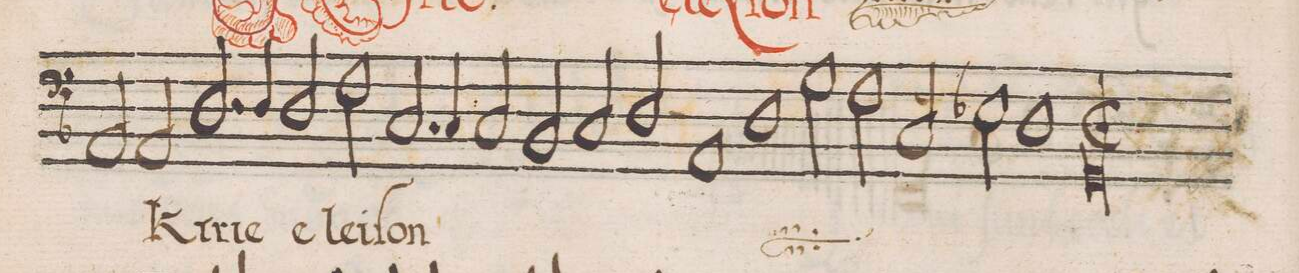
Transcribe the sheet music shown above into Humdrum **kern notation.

**kern	**text
*I"BASSVS	*
*clefF4	*
*k[b-]	*
*met(C|)	*
*M2/1	*
2AA/	-ſon
*	*Xij
2AA/	Ki-
2.D/	-ri-
4D/	-e
=10-	=10-
2D/	e-
2F\	-lei-
2.C/	-ſon
4C/	.
=11-	=11-
2C/	.
2BB-/	.
2C/	.
2D/	.
=12-	=12-
1AA	.
*	*ij
1D	Ki-
=13-	=13-
2G\	-ri-
2F\	.
2C/	-e
2E-X\	e-
=14-	=14-
1D	-lei-
1GG;l	-ſon
*	*Xij
=15||	=15||
*-	*-
